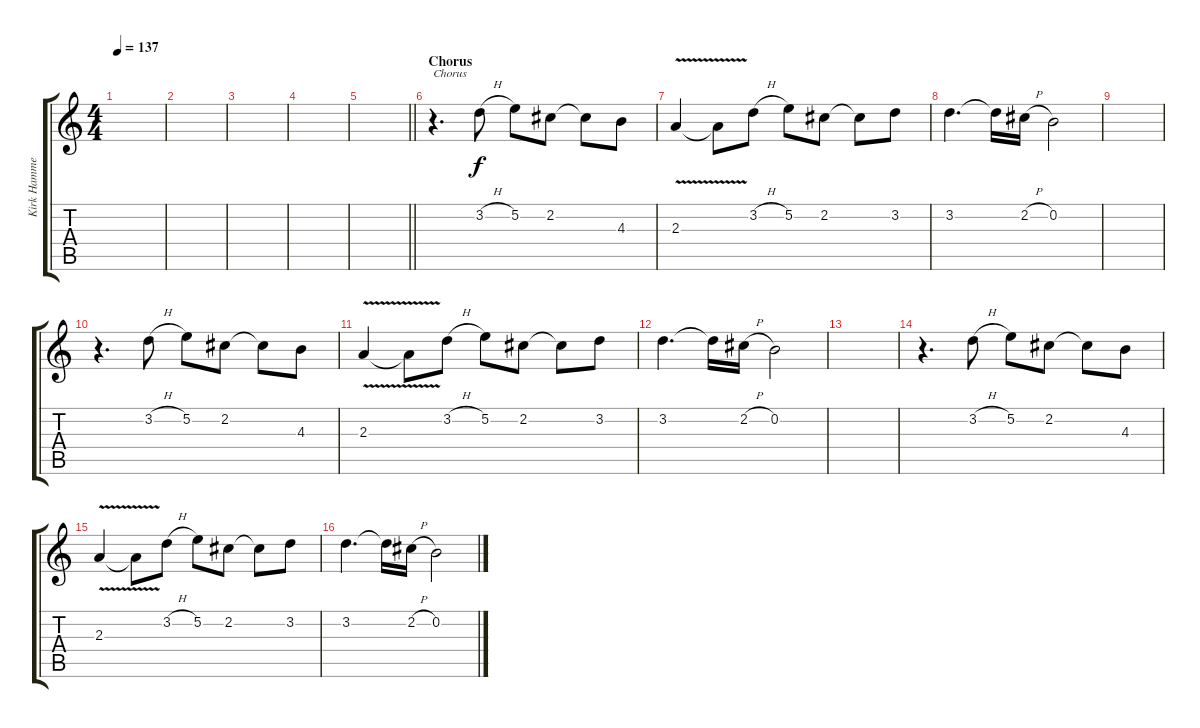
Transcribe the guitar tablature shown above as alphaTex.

\track ("Kirk Hammett" "Kirk Hamme") {instrument overdrivenguitar}
\staff {score tabs}
\tuning (E4 B3 G3 D3 A2 E2) {hide}
\ts (4 4)
\tempo 137
\clef g2
\ks c
|
|
|
|
\barLineRight lightlight
|
\section ("" "Chorus")
r.4{d txt "Chorus"} 3.2{h}.8 5.2.8 2.2.8 2.2{t}.8 4.3.8 |
2.3{v}.4 2.3{t}.8 3.2{h}.8 5.2.8 2.2.8 2.2{t}.8 3.2.8 |
3.2.4{d} 3.2{t}.16 2.2{h}.16 0.2.2 |
|
r.4{d} 3.2{h}.8 5.2.8 2.2.8 2.2{t}.8 4.3.8 |
2.3{v}.4 2.3{t}.8 3.2{h}.8 5.2.8 2.2.8 2.2{t}.8 3.2.8 |
3.2.4{d} 3.2{t}.16 2.2{h}.16 0.2.2 |
|
r.4{d} 3.2{h}.8 5.2.8 2.2.8 2.2{t}.8 4.3.8 |
2.3{v}.4 2.3{t}.8 3.2{h}.8 5.2.8 2.2.8 2.2{t}.8 3.2.8 |
3.2.4{d} 3.2{t}.16 2.2{h}.16 0.2.2
